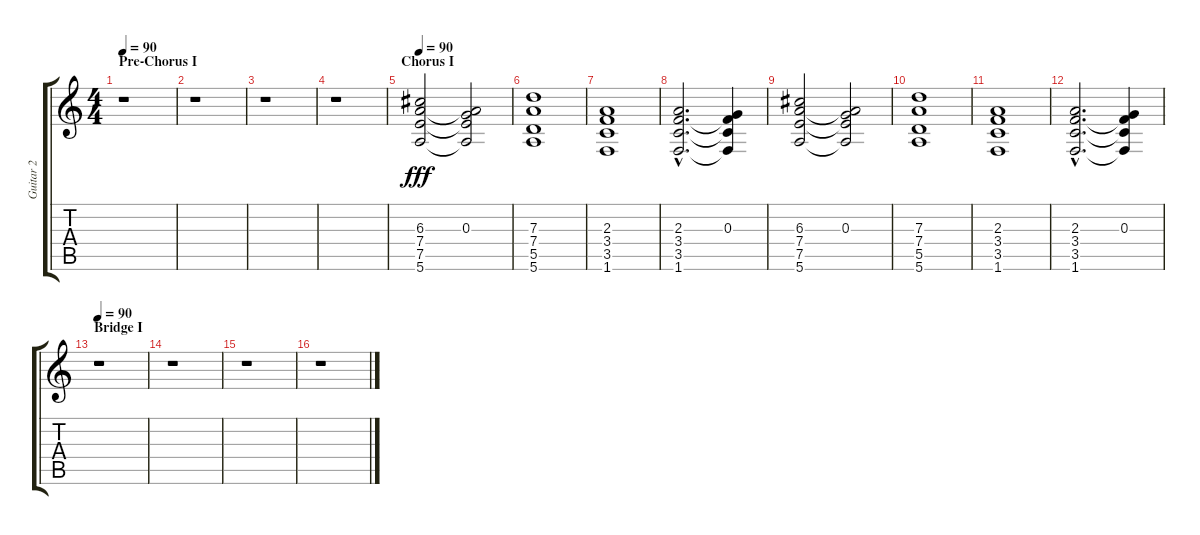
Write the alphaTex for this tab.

\track ("Guitar 2" "Guitar 2") {instrument distortionguitar}
\staff {score tabs}
\tuning (E4 B3 G3 D3 A2 E2) {hide}
\ts (4 4)
\section ("" "Pre-Chorus I")
\tempo 90
\clef g2
\ks c
r.1{dy fff} |
r.1 |
r.1 |
r.1 |
\section ("" "Chorus I")
\tempo 90
(6.3 7.4 7.5 5.6).2{volume 8 balance 9} (0.3 7.4{t} 7.5{t} 5.6{t}).2 |
(7.3 7.4 5.5 5.6).1 |
(2.3 3.4 3.5 1.6).1 |
(2.3{hac} 3.4{hac} 3.5{hac} 1.6{hac}).2{d} (0.3 3.4{t} 3.5{t} 1.6{t}).4 |
(6.3 7.4 7.5 5.6).2{volume 8 balance 9} (0.3 7.4{t} 7.5{t} 5.6{t}).2 |
(7.3 7.4 5.5 5.6).1 |
(2.3 3.4 3.5 1.6).1 |
(2.3{hac} 3.4{hac} 3.5{hac} 1.6{hac}).2{d} (0.3 3.4{t} 3.5{t} 1.6{t}).4 |
\section ("" "Bridge I")
\tempo 90
r.1 |
r.1 |
r.1 |
r.1
